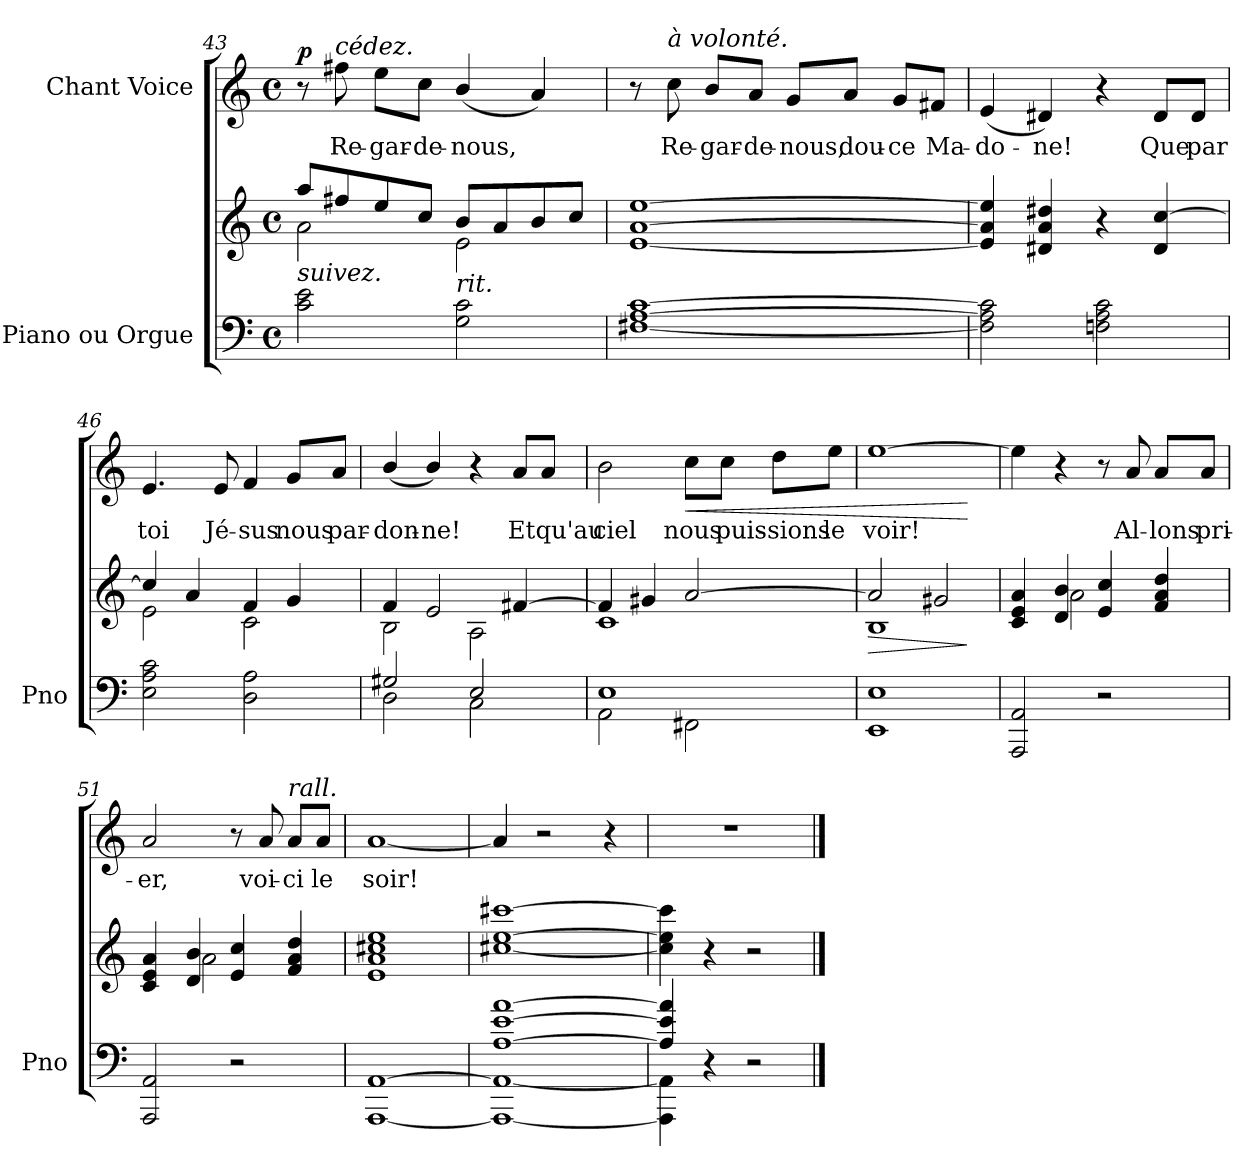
**kern	**kern	**dynam	**kern	**text	**dynam
*part2	*part2	*part2	*part1	*part1	*part1
*staff3	*staff2	*staff2/3	*staff1	*staff1	*staff1
*I"Piano   ou Orgue	*	*	*I"Chant Voice	*	*
*I'Pno	*	*	*	*	*
*clefF4	*clefG2	*	*clefG2	*	*
*k[]	*k[]	*	*k[]	*	*
*M4/4	*M4/4	*	*M4/4	*	*
*met(c)	*met(c)	*	*met(c)	*	*
=43	=43	=43	=43	=43	=43
*	*^	*	*	*	*
!LO:TX:a:i:t=suivez.	!	!	!	!	!	!
!	!	!	!	!	!	!LO:DY:a
2c\ 2e\	8aa/L	2a\	.	8r	.	p
!	!	!	!	!LO:TX:a:i:t=cédez.	!	!
.	8ff#X/	.	.	8ff#X\	Re-	.
.	8ee/	.	.	8ee\L	-gar-	.
.	8cc/J	.	.	8cc\J	-de-	.
!LO:TX:a:i:t=rit.	!	!	!	!	!	!
2G\ 2c\	8b/L	2e\	.	(<4b/	-nous,	.
.	8a/	.	.	.	.	.
.	8b/	.	.	4a/)	.	.
.	8cc/J	.	.	.	.	.
=44	=44	=44	=44	=44	=44	=44
[1F#X [>1A [>1c	[<1a [>1ee	[1e	.	8r	.	.
!	!	!	!	!LO:TX:a:i:t=à volonté.	!	!
.	.	.	.	8cc\	Re-	.
.	.	.	.	8b/L	-gar-	.
.	.	.	.	8a/J	-de-	.
.	.	.	.	8g/L	-nous,	.
.	.	.	.	8a/J	dou-	.
.	.	.	.	8g/L	-ce	.
.	.	.	.	8f#X/J	Ma-	.
*	*v	*v	*	*	*	*
=45	=45	=45	=45	=45	=45
2F#\] 2A\] 2c\]	4e/] 4a/] 4ee/]	.	(<4e/	-do-	.
.	4d#X/ 4a/ 4dd#X/	.	4d#X/)	-ne!	.
2Fn\ 2A\ 2c\	4r	.	4r	.	.
.	4d#/ [4cc/	.	8d#/L	Que	.
.	.	.	8d#/J	par	.
=46	=46	=46	=46	=46	=46
*	*^	*	*	*	*
2E\ 2A\ 2c\	4cc/]	2e\	.	4.e/	toi	.
.	4a/	.	.	.	.	.
.	.	.	.	8e/	Jé-	.
2D\ 2A\	4f/	2c\	.	4f/	-sus	.
.	4g/	.	.	8g/L	nous	.
.	.	.	.	8a/J	par-	.
=47	=47	=47	=47	=47	=47	=47
*^	*	*	*	*	*	*
2G#X/	2D\	4f/	2B\	.	(4b/	-don-	.
.	.	2e/	.	.	4b/)	-ne!	.
2E/	2C\	.	2A\	.	4r	.	.
.	.	[>4f#X/	.	.	8a/L	Et	.
.	.	.	.	.	8a/J	qu'au	.
=48	=48	=48	=48	=48	=48	=48	=48
1E	2AA\	4f#/]	1c	.	2b\	ciel	.
.	.	4g#X/	.	.	.	.	.
!	!	!	!	!	!	!	!LO:HP:b
.	2FF#X\	[>2a/	.	.	8cc\L	nous	<
.	.	.	.	.	8cc\J	puis-	.
.	.	.	.	.	8dd\L	-sions	.
.	.	.	.	.	8ee\J	le	.
=49	=49	=49	=49	=49	=49	=49	=49
!	!	!	!	!LO:HP:b	!	!	!
1E	1EE	2a/]	1B	>	[1ee	voir!	.
.	.	2g#X/	.	.	.	.	.
*v	*v	*	*	*	*	*	*
*	*v	*v	*	*	*	*
.	.	]	.	.	[
=50	=50	=50	=50	=50	=50
*	*^	*	*	*	*
2AAA/ 2AA/	4c/ 4e/ 4a/	4ryy	.	4ee\]	.	.
.	4d/ 4b/	2a\	.	4r	.	.
2r	4e/ 4cc/	.	.	8r	.	.
!	!	!	!	!	!	!LO:DY:a
!	!	!	!	!	!	!LO:DY:n=1:a
.	.	.	.	8a/	Al-	p other-dynamics
.	4f/ 4a/ 4dd/	4ryy	.	8a/L	-lons	.
.	.	.	.	8a/J	pri-	.
=51	=51	=51	=51	=51	=51	=51
2AAA/ 2AA/	4c/ 4e/ 4a/	4ryy	.	2a/	-er,	.
.	4d/ 4b/	2a\	.	.	.	.
2r	4e/ 4cc/	.	.	8r	.	.
.	.	.	.	8a/	voi-	.
!	!	!	!	!LO:TX:a:i:t=rall.	!	!
.	4f/ 4a/ 4dd/	4ryy	.	8a/L	-ci	.
.	.	.	.	8a/J	le	.
=52	=52	=52	=52	=52	=52	=52
*^	*	*	*	*	*	*
[>1AA	[<1AAA	1a 1cc#X 1ee	1e	.	[1a	soir!	.
*	*	*v	*v	*	*	*	*
=53	=53	=53	=53	=53	=53	=53
[1A [1e [1a	1AAA_ 1AA_	[<1cc#X [>1ee [>1ccc#X	.	4a/]	.	.
.	.	.	.	2r	.	.
.	.	.	.	4r	.	.
=54	=54	=54	=54	=54	=54	=54
4A/] 4e/] 4a/]	4AAA\] 4AA\]	4cc#\] 4ee\] 4ccc#\]	.	1r	.	.
4r	2.ryy	4r	.	.	.	.
2r	.	2r	.	.	.	.
*v	*v	*	*	*	*	*
==	==	==	==	==	==
*-	*-	*-	*-	*-	*-
